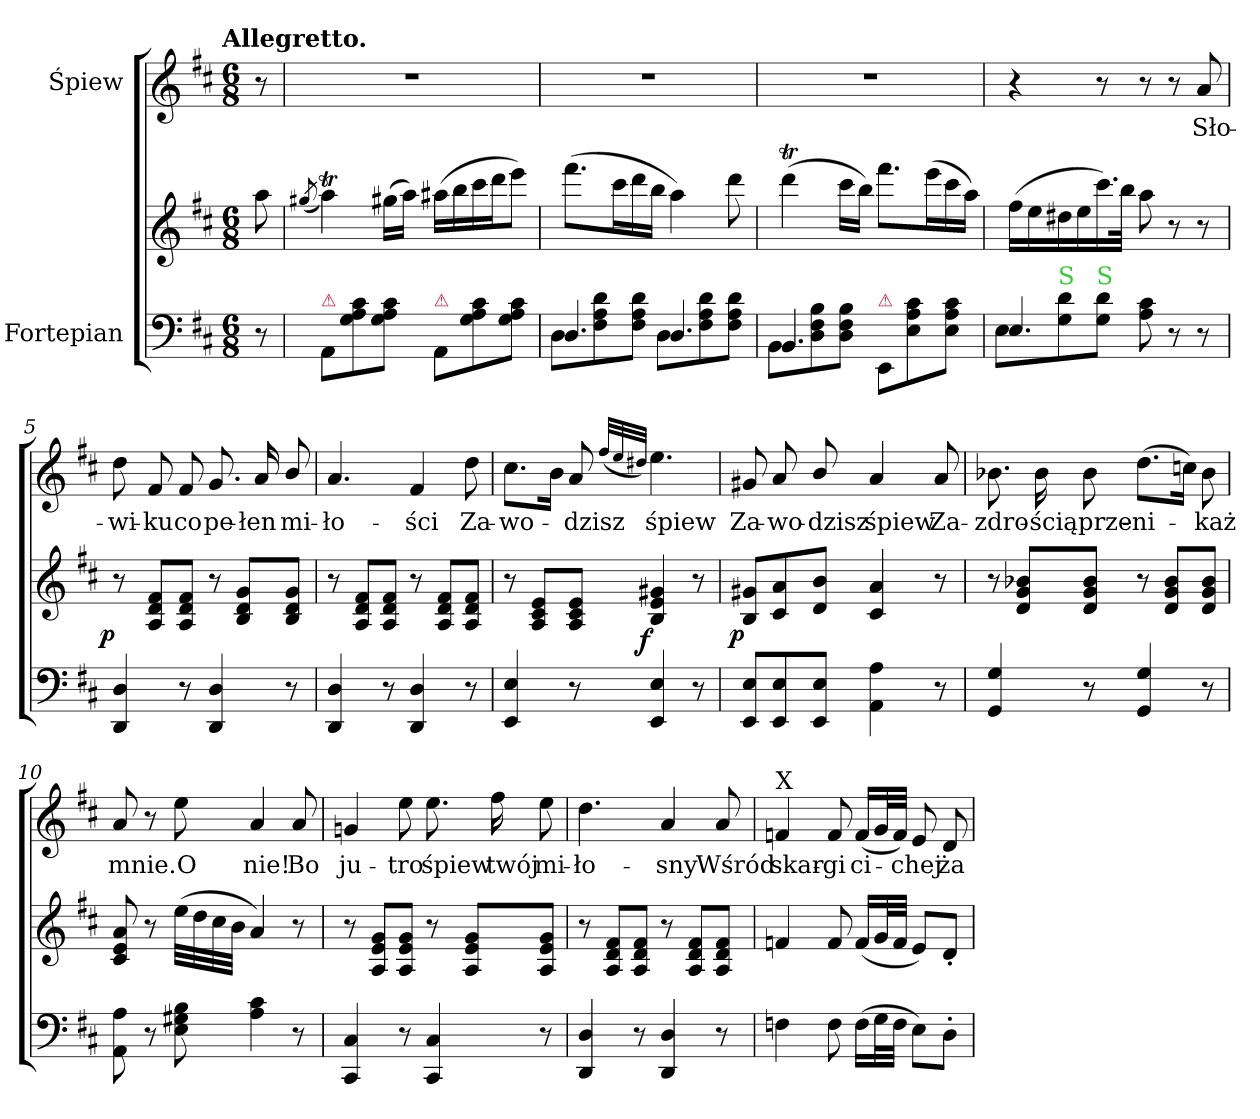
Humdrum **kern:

**kern	**kern	**dynam	**kern	**text
*part2	*part2	*part2	*part1	*part1
*staff3	*staff2	*staff2/3	*staff1	*staff1
*I"Fortepian	*	*	*I"Śpiew	*
*clefF4	*clefG2	*	*clefG2	*
*k[f#c#]	*k[f#c#]	*	*k[f#c#]	*
!!LO:TX:omd:t=Allegretto.
*M6/8	*M6/8	*	*M6/8	*
=	=	=	=	=
8r	8aa\	.	8r	.
=1	=1	=1	=1	=1
.	(8qgg#X/	.	.	.
!LO:TX:a:color=crimson:t=⚠	!	!	!	!
8AA/L	4aaT\)	.	2.r	.
8G\ 8A\ 8c#\	.	.	.	.
8G\ 8A\ 8c#\J	(16gg#X\LL	.	.	.
.	16aa\JJ)	.	.	.
!LO:TX:a:color=crimson:t=⚠	!	!	!	!
8AA/L	(16aa#X\LL	.	.	.
.	16bb\	.	.	.
8G\ 8A\ 8c#\	16ccc#\	.	.	.
.	16ddd\J	.	.	.
8G\ 8A\ 8c#\J	8eee\J)	.	.	.
=2	=2	=2	=2	=2
*^	*	*	*	*
4.D/	8D\L	(8.fff#\L	.	2.r	.
.	8F#\ 8A\ 8d\	.	.	.	.
.	.	16ccc#\L	.	.	.
.	8F#\ 8A\ 8d\J	16ddd\	.	.	.
.	.	16bb\JJ	.	.	.
4.D/	8D\L	4aa\)	.	.	.
.	8F#\ 8A\ 8d\	.	.	.	.
.	8F#\ 8A\ 8d\J	8ddd\	.	.	.
=3	=3	=3	=3	=3	=3
4.BB/	8BB\L	(4dddT\	.	2.r	.
.	8D\ 8F#\ 8B\	.	.	.	.
.	8D\ 8F#\ 8B\J	16ccc#\LL	.	.	.
.	.	16bb\JJ)	.	.	.
!LO:TX:a:color=crimson:t=⚠	!	!	!	!	!
8EE/L	4ryy	8.fff#\L	.	.	.
8E\ 8A\ 8c#\	.	.	.	.	.
.	.	(16eee\L	.	.	.
8E\ 8A\ 8c#\J	8ryy	16ccc#\	.	.	.
.	.	16aa\JJ)	.	.	.
=4	=4	=4	=4	=4	=4
4.E/	8E\L	(16ff#\LL	.	4r	.
.	.	16ee\	.	.	.
!	!LO:TX:a:color=limegreen:t=S	!	!	!	!
.	8G\ 8d\	16dd#X\	.	.	.
.	.	16ee\	.	.	.
!	!LO:TX:a:color=limegreen:t=S	!	!	!	!
.	8G\ 8d\J	16.ccc#\)	.	8r	.
.	.	32bb\JJk	.	.	.
8A\ 8c#\	4ryy	8aa\	.	8r	.
8r	.	8r	.	8r	.
8r	8ryy	8r	.	8a/	Sło-
=5	=5	=5	=5	=5	=5
!	!	!	!LO:DY:rj	!	!
*v	*v	*	*	*	*
4DD/ 4D/	8r	p	8dd\	-wi-
.	8A/ 8d/ 8f#/L	.	8f#/	-ku
8r	8A/ 8d/ 8f#/J	.	8f#/	co
4DD/ 4D/	8r	.	8.g/	pe-
.	8B/ 8d/ 8g/L	.	.	.
.	.	.	16a/	-łen
8r	8B/ 8d/ 8g/J	.	8b/	mi-
=6	=6	=6	=6	=6
4DD/ 4D/	8r	.	4.a/	-ło-
.	8A/ 8d/ 8f#/L	.	.	.
8r	8A/ 8d/ 8f#/J	.	.	.
4DD/ 4D/	8r	.	4f#/	-ści
.	8A/ 8d/ 8f#/L	.	.	.
8r	8A/ 8d/ 8f#/J	.	8dd\	Za-
=7	=7	=7	=7	=7
4EE/ 4E/	8r	.	8.cc#\L	-wo-
.	8A/ 8c#/ 8e/L	.	.	.
.	.	.	16b\Jk	.
8r	8A/ 8c#/ 8e/J	.	8a/	-dzisz
.	.	.	(32qqff#/LLL	.
.	.	.	32qqee/	.
.	.	.	32qqdd#X/JJJ)	.
!	!	!LO:DY:rj	!	!
4EE/ 4E/	4B/ 4e/ 4g#X/	f	4.ee\	śpiew
8r	8r	.	.	.
=8	=8	=8	=8	=8
!	!	!LO:DY:rj	!	!
8EE/ 8E/L	8B/ 8g#X/L	p	8g#X/	Za-
8EE/ 8E/	8c#/ 8a/	.	8a/	-wo-
8EE/ 8E/J	8d/ 8b/J	.	8b/	-dzisz
4AA\ 4A\	4c#/ 4a/	.	4a/	śpiew
8r	8r	.	8a/	Za-
=9	=9	=9	=9	=9
4GG/ 4G/	8r	.	8.b-X\	-zdro-
.	8d/ 8g/ 8b-X/L	.	.	.
.	.	.	16b-\	-ścią
8r	8d/ 8g/ 8b-/J	.	8b-\	prze-
4GG/ 4G/	8r	.	(8.dd\L	-ni-
.	8d/ 8g/ 8b-/L	.	.	.
.	.	.	16ccn\Jk)	.
8r	8d/ 8g/ 8b-/J	.	8b-\	-każ
=10	=10	=10	=10	=10
8AA\ 8A\	8c#/ 8e/ 8a/	.	8a/	mnie.
8r	8r	.	8r	.
8E\ 8G#X\ 8B\	(32ee\LLL	.	8ee\	O
.	32dd\	.	.	.
.	32cc#\	.	.	.
.	32b\JJJ	.	.	.
4A\ 4c#\	4a/)	.	4a/	nie!
8r	8r	.	8a/	Bo
=11	=11	=11	=11	=11
4CC#/ 4C#/	8r	.	4gn/	ju-
.	8A/ 8e/ 8g/L	.	.	.
8r	8A/ 8e/ 8g/J	.	8ee\	-tro
4CC#/ 4C#/	8r	.	8.ee\	śpiew
.	8A/ 8e/ 8g/L	.	.	.
.	.	.	16ff#\	twój
8r	8A/ 8e/ 8g/J	.	8ee\	mi-
=12	=12	=12	=12	=12
4DD/ 4D/	8r	.	4.dd\	-ło-
.	8A/ 8d/ 8f#/L	.	.	.
8r	8A/ 8d/ 8f#/J	.	.	.
4DD/ 4D/	8r	.	4a/	-sny
.	8A/ 8d/ 8f#/L	.	.	.
8r	8A/ 8d/ 8f#/J	.	8a/	Wśród
=13	=13	=13	=13	=13
!	!	!	!LO:TX:a:t=X	!
4Fn\	4fn/	.	4fn/	skar-
8F\	8f/	.	8f/	-gi
(16F\LL	(16f/LL	.	(16f/LL	ci-
32G\L	32g/L	.	32g/L	.
32F\JJJ	32f/JJJ	.	32f/JJJ)	.
8E\L)	8e/L)	.	8e/	-chej
8D'\J	8d'/J	.	8d/	ża-
=	=	=	=	=
*-	*-	*-	*-	*-
